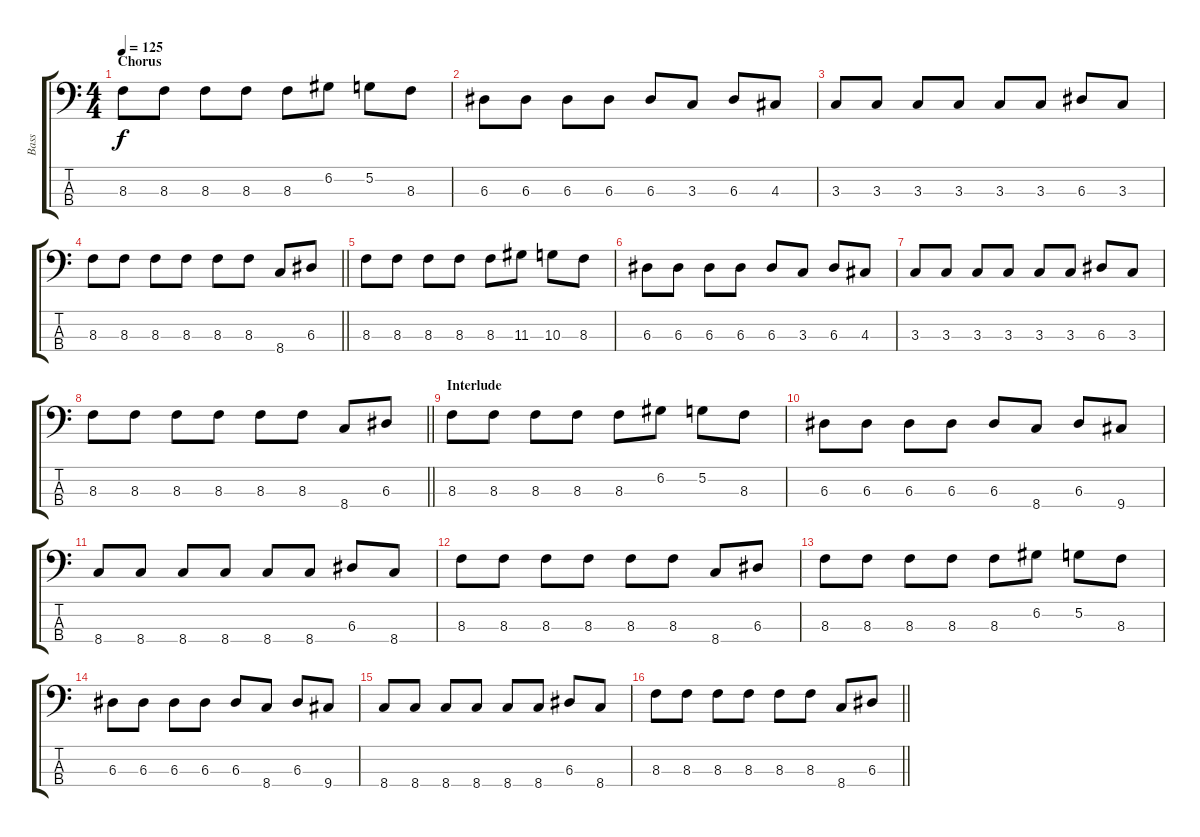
\track ("Bass" "Bass") {instrument electricbassfinger}
\staff {score tabs}
\tuning (G2 D2 A1 E1) {hide}
\ts (4 4)
\section ("" "Chorus")
\tempo 125
\clef f4
\ks c
8.3.8{dy f} 8.3.8 8.3.8 8.3.8 8.3.8 6.2.8 5.2.8 8.3.8 |
6.3.8 6.3.8 6.3.8 6.3.8 6.3.8 3.3.8 6.3.8 4.3.8 |
3.3.8 3.3.8 3.3.8 3.3.8 3.3.8 3.3.8 6.3.8 3.3.8 |
\barLineRight lightlight
8.3.8 8.3.8 8.3.8 8.3.8 8.3.8 8.3.8 8.4.8 6.3.8 |
8.3.8 8.3.8 8.3.8 8.3.8 8.3.8 11.3.8 10.3.8 8.3.8 |
6.3.8 6.3.8 6.3.8 6.3.8 6.3.8 3.3.8 6.3.8 4.3.8 |
3.3.8 3.3.8 3.3.8 3.3.8 3.3.8 3.3.8 6.3.8 3.3.8 |
\barLineRight lightlight
8.3.8 8.3.8 8.3.8 8.3.8 8.3.8 8.3.8 8.4.8 6.3.8 |
\section ("" "Interlude")
8.3.8 8.3.8 8.3.8 8.3.8 8.3.8 6.2.8 5.2.8 8.3.8 |
6.3.8 6.3.8 6.3.8 6.3.8 6.3.8 8.4.8 6.3.8 9.4.8 |
8.4.8 8.4.8 8.4.8 8.4.8 8.4.8 8.4.8 6.3.8 8.4.8 |
8.3.8 8.3.8 8.3.8 8.3.8 8.3.8 8.3.8 8.4.8 6.3.8 |
8.3.8 8.3.8 8.3.8 8.3.8 8.3.8 6.2.8 5.2.8 8.3.8 |
6.3.8 6.3.8 6.3.8 6.3.8 6.3.8 8.4.8 6.3.8 9.4.8 |
8.4.8 8.4.8 8.4.8 8.4.8 8.4.8 8.4.8 6.3.8 8.4.8 |
\barLineRight lightlight
8.3.8 8.3.8 8.3.8 8.3.8 8.3.8 8.3.8 8.4.8 6.3.8
